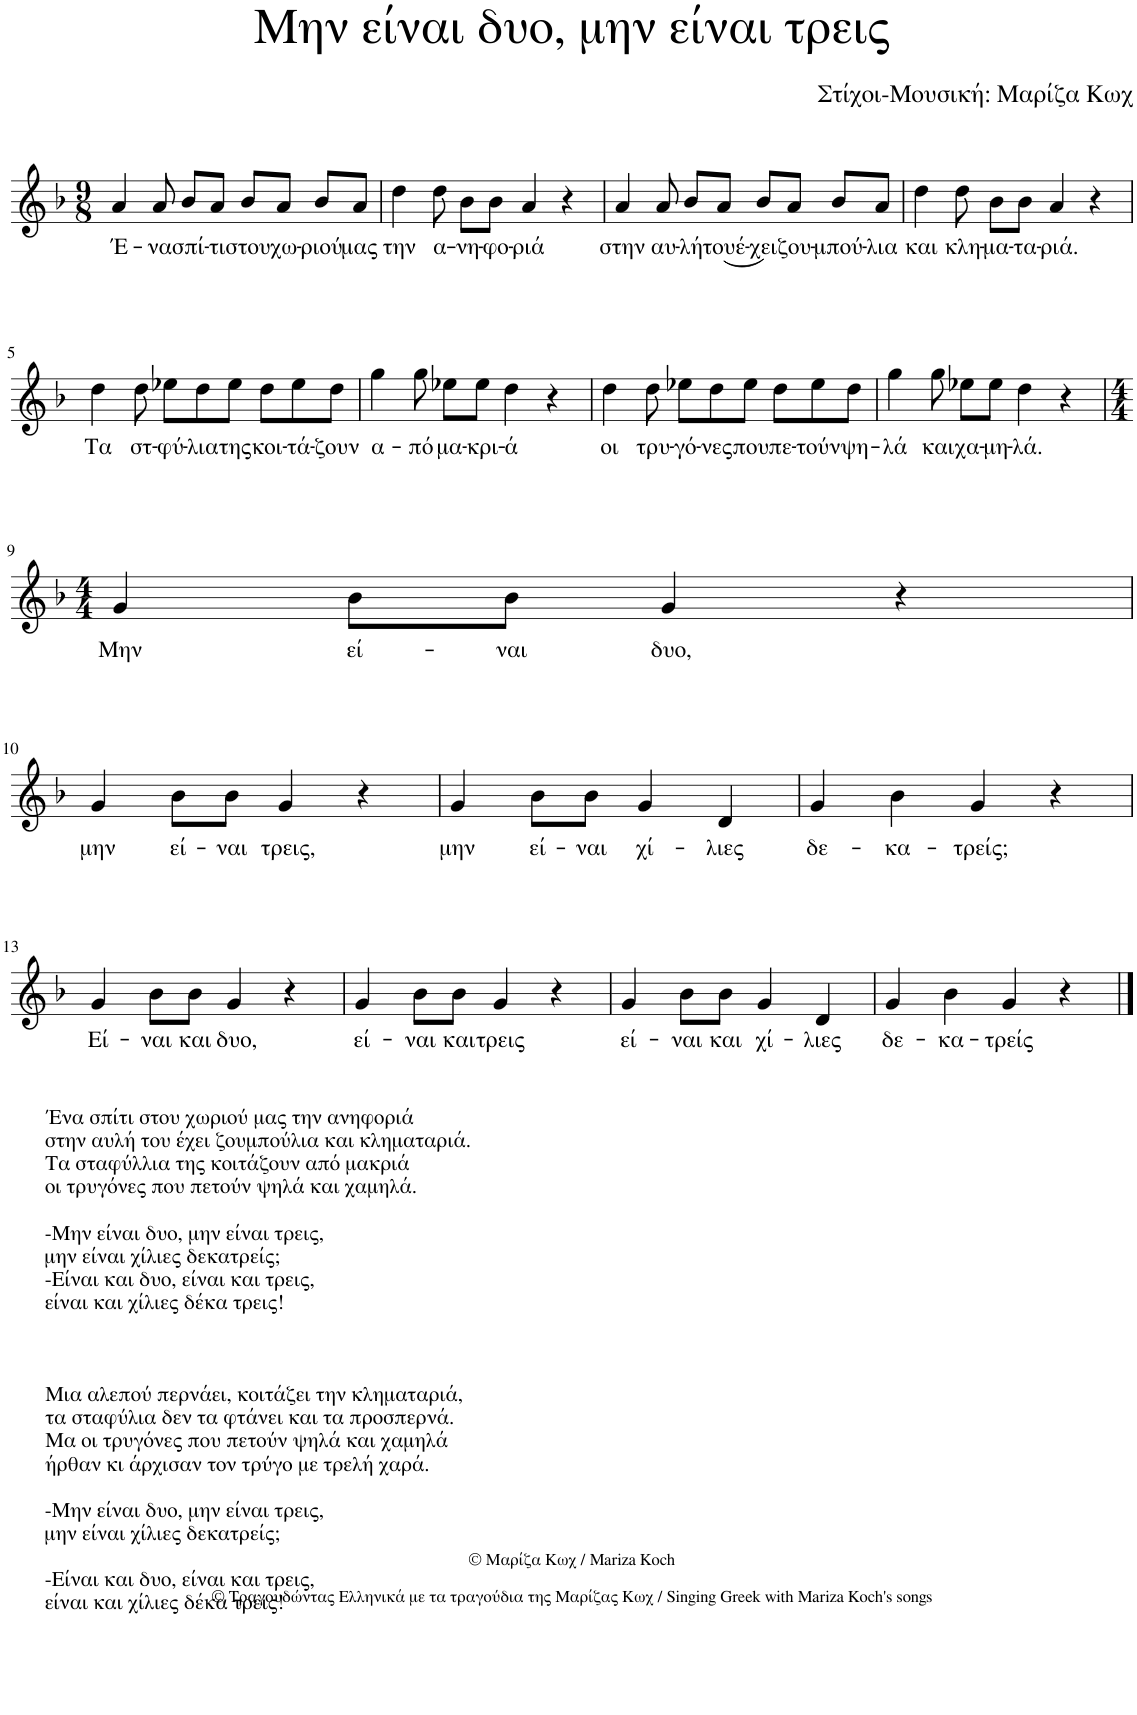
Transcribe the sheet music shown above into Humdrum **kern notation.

**kern	**text
*part1	*part1
*staff1	*staff1
*I"Piano	*
*I'Pno.	*
*clefG2	*
*k[b-]	*
*M9/8	*
=1	=1
!	!LO:LY:b
4a/	Έ-
!	!LO:LY:b
8a/	-να
!	!LO:LY:b
8b-/L	σπί-
!	!LO:LY:b
8a/J	-τι
!	!LO:LY:b
8b-/L	στου
!	!LO:LY:b
8a/J	χω-
!	!LO:LY:b
8b-/L	-ριού
!	!LO:LY:b
8a/J	μας
=2	=2
!	!LO:LY:b
4dd\	την
!	!LO:LY:b
8dd\	α-
!	!LO:LY:b
8b-\L	-νη-
!	!LO:LY:b
8b-\J	-φο-
!	!LO:LY:b
4a/	-ριά
4r	.
=3	=3
!	!LO:LY:b
4a/	στην
!	!LO:LY:b
8a/	αυ-
!	!LO:LY:b
8b-/L	-λή
!	!LO:LY:b
(8a/J	τουέ-
!	!LO:LY:b
8b-/L)	-χει
!	!LO:LY:b
8a/J	-ζου-
!	!LO:LY:b
8b-/L	-μπού-
!	!LO:LY:b
8a/J	-λια
=4	=4
!	!LO:LY:b
4dd\	και
!	!LO:LY:b
8dd\	κλη-
!	!LO:LY:b
8b-\L	-μα-
!	!LO:LY:b
8b-\J	-τα-
!	!LO:LY:b
4a/	-ριά.
4r	.
!!LO:LB:g=z
=5	=5
!	!LO:LY:b
4dd\	Τα
!	!LO:LY:b
8dd\	στ-
!	!LO:LY:b
8ee-X\L	-φύ-
!	!LO:LY:b
8dd\	-λια
!	!LO:LY:b
8ee-\J	της
!	!LO:LY:b
8dd\L	κοι-
!	!LO:LY:b
8ee-\	-τά-
!	!LO:LY:b
8dd\J	-ζουν
=6	=6
!	!LO:LY:b
4gg\	α-
!	!LO:LY:b
8gg\	-πό
!	!LO:LY:b
8ee-X\L	μα-
!	!LO:LY:b
8ee-\J	-κρι-
!	!LO:LY:b
4dd\	-ά
4r	.
=7	=7
!	!LO:LY:b
4dd\	οι
!	!LO:LY:b
8dd\	τρυ-
!	!LO:LY:b
8ee-X\L	-γό-
!	!LO:LY:b
8dd\	-νες
!	!LO:LY:b
8ee-\J	που
!	!LO:LY:b
8dd\L	πε-
!	!LO:LY:b
8ee-\	-τούν
!	!LO:LY:b
8dd\J	ψη-
=8	=8
!	!LO:LY:b
4gg\	-λά
!	!LO:LY:b
8gg\	και
!	!LO:LY:b
8ee-X\L	χα-
!	!LO:LY:b
8ee-\J	-μη-
!	!LO:LY:b
4dd\	-λά.
4r	.
!!LO:LB:g=z
=9	=9
*M4/4	*
!	!LO:LY:b
4g/	Μην
!	!LO:LY:b
8b-\L	εί-
!	!LO:LY:b
8b-\J	-ναι
!	!LO:LY:b
4g/	δυο,
4r	.
!!LO:LB:g=z
=10	=10
!	!LO:LY:b
4g/	μην
!	!LO:LY:b
8b-\L	εί-
!	!LO:LY:b
8b-\J	-ναι
!	!LO:LY:b
4g/	τρεις,
4r	.
=11	=11
!	!LO:LY:b
4g/	μην
!	!LO:LY:b
8b-\L	εί-
!	!LO:LY:b
8b-\J	-ναι
!	!LO:LY:b
4g/	χί-
!	!LO:LY:b
4d/	-λιες
=12	=12
!	!LO:LY:b
4g/	δε-
!	!LO:LY:b
4b-\	-κα-
!	!LO:LY:b
4g/	-τρείς;
4r	.
!!LO:LB:g=z
=13	=13
!	!LO:LY:b
4g/	Εί-
!	!LO:LY:b
8b-\L	-ναι
!	!LO:LY:b
8b-\J	και
!	!LO:LY:b
4g/	δυο,
4r	.
=14	=14
!	!LO:LY:b
4g/	εί-
!	!LO:LY:b
8b-\L	-ναι
!	!LO:LY:b
8b-\J	και
!	!LO:LY:b
4g/	τρεις
4r	.
=15	=15
!	!LO:LY:b
4g/	εί-
!	!LO:LY:b
8b-\L	-ναι
!	!LO:LY:b
8b-\J	και
!	!LO:LY:b
4g/	χί-
!	!LO:LY:b
4d/	-λιες
=16	=16
!	!LO:LY:b
4g/	δε-
!	!LO:LY:b
4b-\	-κα-
!LO:TX:b:t=Ένα σπίτι στου χωριού μας την ανηφοριά	!
!LO:TX:b:t=στην αυλή του έχει ζουμπούλια και κληματαριά.	!
!LO:TX:b:t=Τα σταφύλλια της κοιτάζουν από μακριά	!
!LO:TX:b:t=οι τρυγόνες που πετούν ψηλά και χαμηλά.	!
!LO:TX:b:t=-Μην είναι δυο, μην είναι τρεις,	!
!LO:TX:b:t=μην είναι χίλιες δεκατρείς;	!
!LO:TX:b:t=-Είναι και δυο, είναι και τρεις,	!
!LO:TX:b:t=είναι και χίλιες δέκα τρεις!	!
!LO:TX:b:t=Μια αλεπού περνάει, κοιτάζει την κληματαριά,	!
!LO:TX:b:t=τα σταφύλια δεν τα φτάνει και τα προσπερνά.	!
!LO:TX:b:t=Μα οι τρυγόνες που πετούν ψηλά και χαμηλά	!
!LO:TX:b:t=ήρθαν κι άρχισαν τον τρύγο με τρελή χαρά.	!
!LO:TX:b:t=-Μην είναι δυο, μην είναι τρεις,	!
!LO:TX:b:t=μην είναι χίλιες δεκατρείς;	!
!LO:TX:b:t=-Είναι και δυο, είναι και τρεις,	!
!LO:TX:b:t=είναι και χίλιες δέκα τρεις!	!
!	!LO:LY:b
4g/	-τρείς
4r	.
==	==
*-	*-
